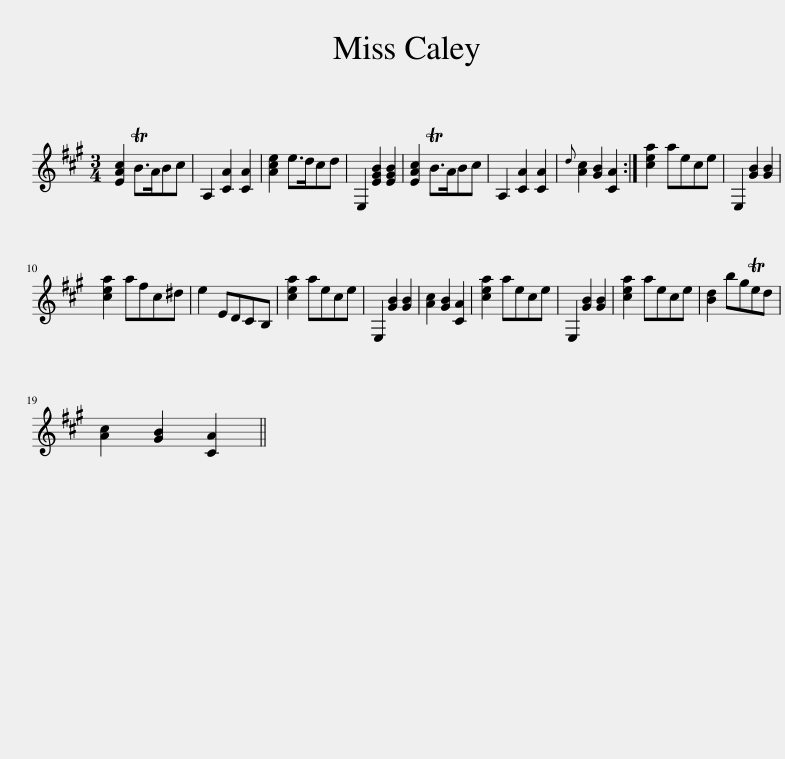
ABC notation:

X:1
L:1/8
M:3/4
I:linebreak $
K:A
V:1 treble
V:1
 [EAc]2 TB>ABc | A,2 [CA]2 [CA]2 | [Ace]2 e>dcd | E,2 [EGB]2 [EGB]2 | [EAc]2 TB>ABc | %5
 A,2 [CA]2 [CA]2 |{d} [Ac]2 [GB]2 [CA]2 :| [cea]2 aece | E,2 [GB]2 [GB]2 |$ [cea]2 afc^d | %10
 e2 EDCB, | [cea]2 aece | E,2 [GB]2 [GB]2 | [Ac]2 [GB]2 [CA]2 | [cea]2 aece | %15
 E,2 [GB]2 [GB]2 | [cea]2 aece | [Bd]2 bgTed |$ [Ac]2 [GB]2 [CA]2 || %19
